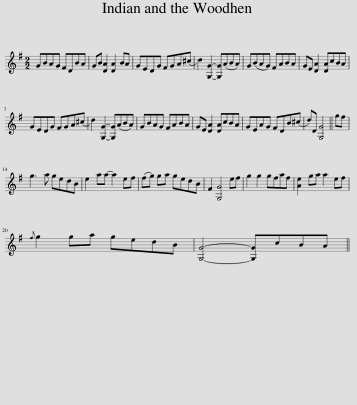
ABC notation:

X:1
L:1/8
M:2/2
I:linebreak $
K:G
V:1 treble
V:1
 GBAG FDBA | GB [DA]2 [DA]2 BA | GEDG FGA(^c | d2) [G,G]2- [G,G](ABA) | G(BAG) FABA | %5
 GE [DA]2 [DA]cBA |$ GEDG FGA(^c | d2) [G,G]2- [G,G](ABA) | GBAG FABA | GE [DA]2 [DA]cBA | %10
 GEAG FDB(^c | d)D [G,G]4 || gf |$ g3 a gedB | e2 aa- a2 ef | %15
 (fg) ga gedB | F2 [G,G]4 ef | g2 g2 gfaf | [Ae]2 ga a2 ef |${f} g2 ga gedB | %20
 [G,G]4- [G,G]cBA || %21
